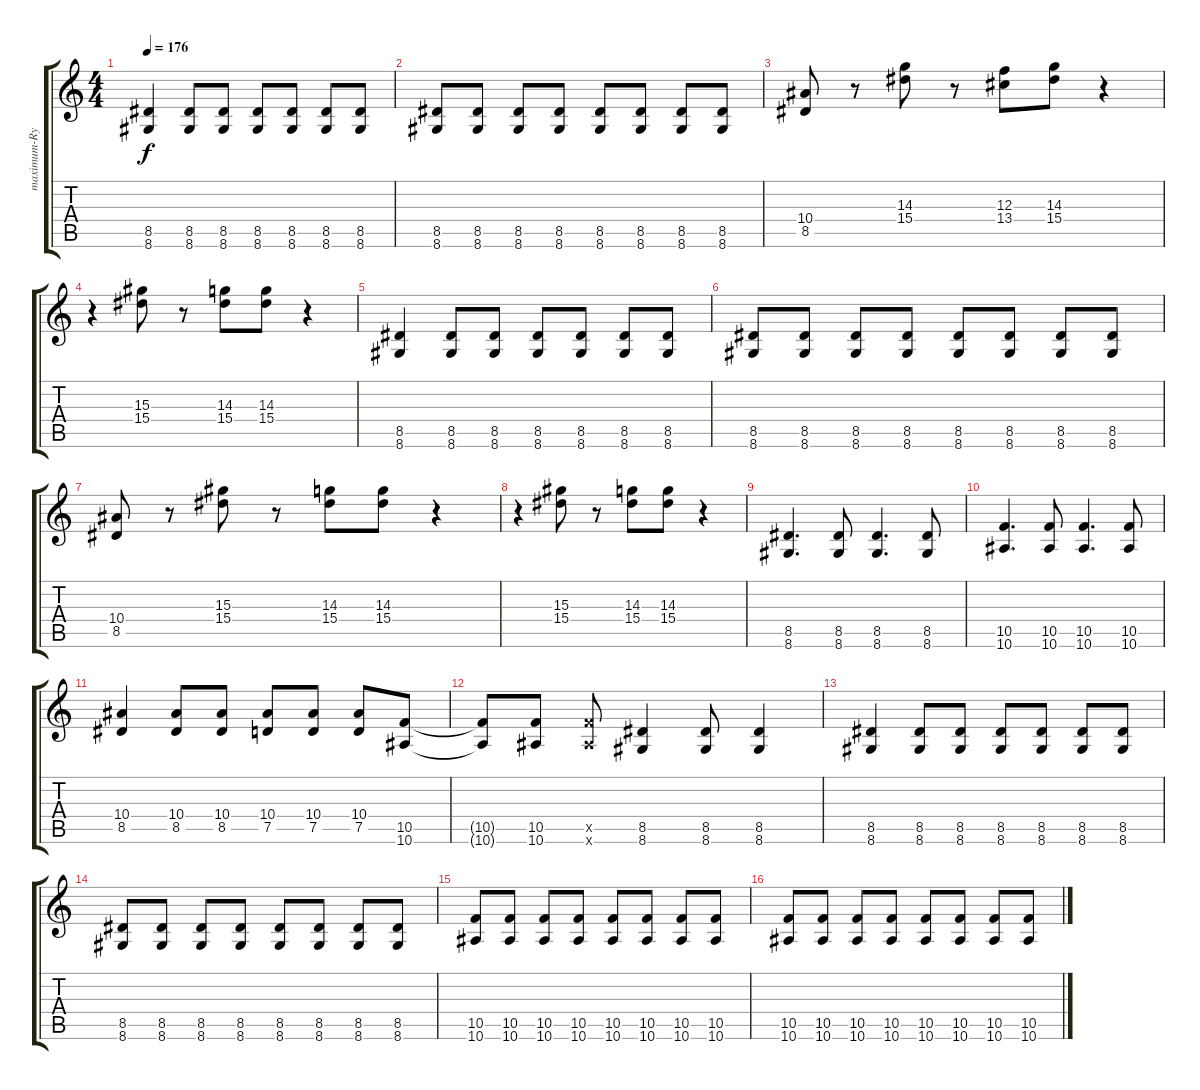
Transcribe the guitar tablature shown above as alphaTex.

\track ("maximum-Ryo-kun" "maximum-Ry") {instrument overdrivenguitar}
\staff {score tabs}
\tuning (D4 A3 F3 C3 G2 C2) {hide}
\ts (4 4)
\tempo 176
\clef g2
\ks c
(8.5 8.6).4{dy f} (8.5 8.6).8 (8.5 8.6).8 (8.5 8.6).8 (8.5 8.6).8 (8.5 8.6).8 (8.5 8.6).8 |
(8.5 8.6).8 (8.5 8.6).8 (8.5 8.6).8 (8.5 8.6).8 (8.5 8.6).8 (8.5 8.6).8 (8.5 8.6).8 (8.5 8.6).8 |
(10.4 8.5).8 r.8 (14.3 15.4).8 r.8 (12.3 13.4).8 (14.3 15.4).8 r.4 |
r.4 (15.3 15.4).8 r.8 (14.3 15.4).8 (14.3 15.4).8 r.4 |
(8.5 8.6).4 (8.5 8.6).8 (8.5 8.6).8 (8.5 8.6).8 (8.5 8.6).8 (8.5 8.6).8 (8.5 8.6).8 |
(8.5 8.6).8 (8.5 8.6).8 (8.5 8.6).8 (8.5 8.6).8 (8.5 8.6).8 (8.5 8.6).8 (8.5 8.6).8 (8.5 8.6).8 |
(10.4 8.5).8 r.8 (15.3 15.4).8 r.8 (14.3 15.4).8 (14.3 15.4).8 r.4 |
r.4 (15.3 15.4).8 r.8 (14.3 15.4).8 (14.3 15.4).8 r.4 |
(8.5 8.6).4{d} (8.5 8.6).8 (8.5 8.6).4{d} (8.5 8.6).8 |
(10.5 10.6).4{d} (10.5 10.6).8 (10.5 10.6).4{d} (10.5 10.6).8 |
(10.4 8.5).4 (10.4 8.5).8 (10.4 8.5).8 (10.4 7.5).8 (10.4 7.5).8 (10.4 7.5).8 (10.5 10.6).8 |
(10.5{t} 10.6{t}).8 (10.5 10.6).8 (10.5{x} 10.6{x}).8 (8.5 8.6).4 (8.5 8.6).8 (8.5 8.6).4 |
(8.5 8.6).4 (8.5 8.6).8 (8.5 8.6).8 (8.5 8.6).8 (8.5 8.6).8 (8.5 8.6).8 (8.5 8.6).8 |
(8.5 8.6).8 (8.5 8.6).8 (8.5 8.6).8 (8.5 8.6).8 (8.5 8.6).8 (8.5 8.6).8 (8.5 8.6).8 (8.5 8.6).8 |
(10.5 10.6).8 (10.5 10.6).8 (10.5 10.6).8 (10.5 10.6).8 (10.5 10.6).8 (10.5 10.6).8 (10.5 10.6).8 (10.5 10.6).8 |
(10.5 10.6).8 (10.5 10.6).8 (10.5 10.6).8 (10.5 10.6).8 (10.5 10.6).8 (10.5 10.6).8 (10.5 10.6).8 (10.5 10.6).8
